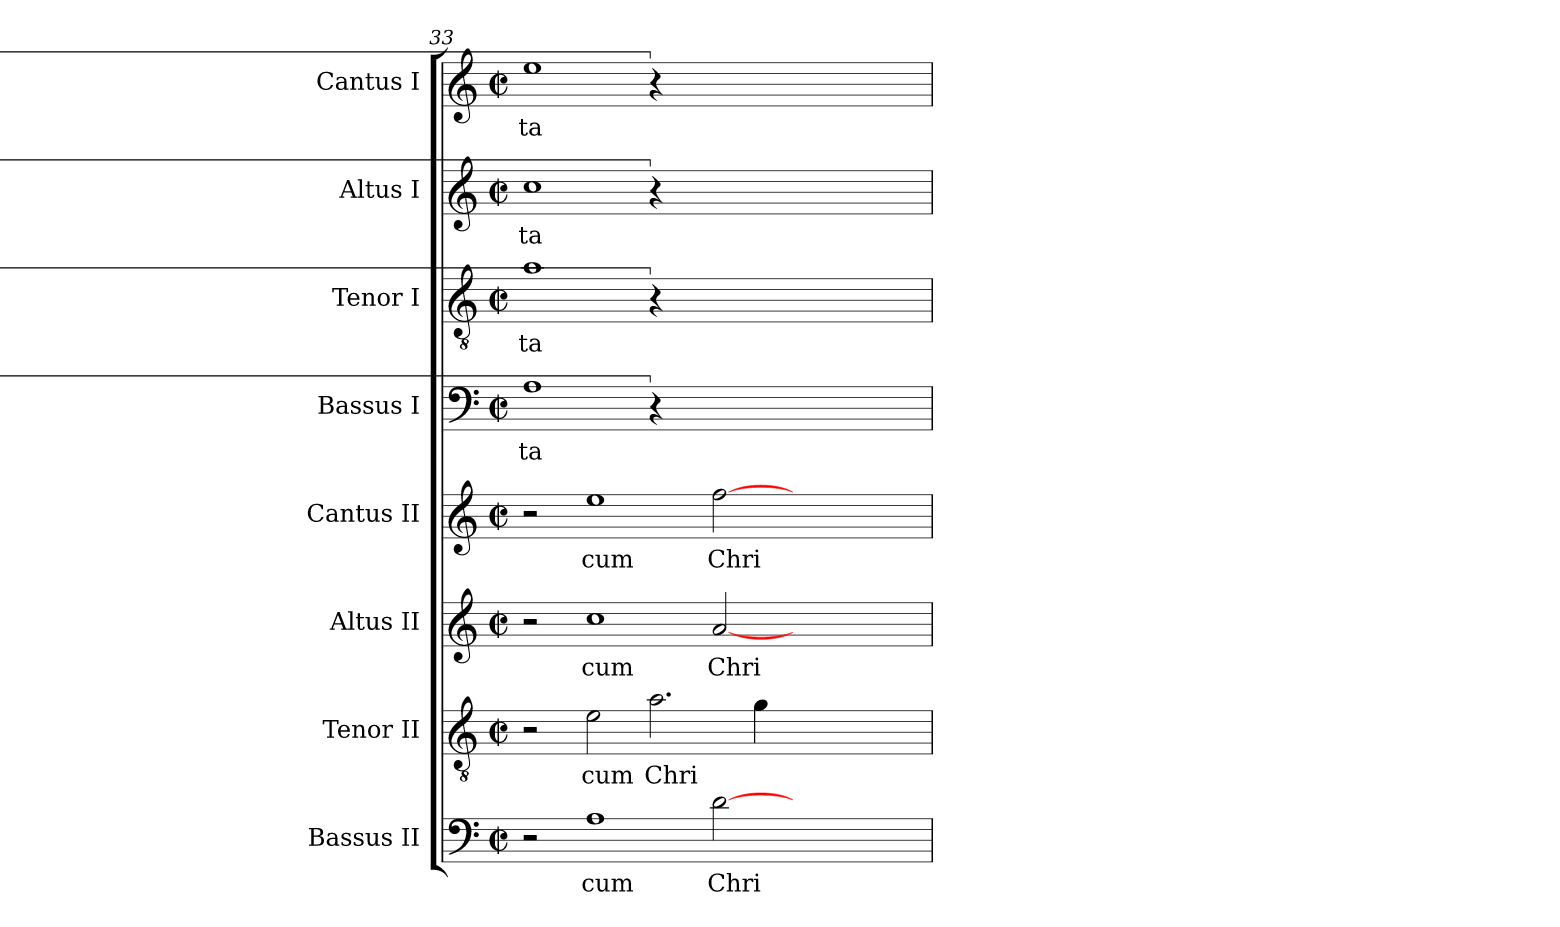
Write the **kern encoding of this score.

**kern	**text	**kern	**text	**kern	**text	**kern	**text	**kern	**text	**kern	**text	**kern	**text	**kern	**text
*part8	*part8	*part7	*part7	*part6	*part6	*part5	*part5	*part4	*part4	*part3	*part3	*part2	*part2	*part1	*part1
*staff8	*staff8	*staff7	*staff7	*staff6	*staff6	*staff5	*staff5	*staff4	*staff4	*staff3	*staff3	*staff2	*staff2	*staff1	*staff1
*I"Bassus II	*	*I"Tenor II	*	*I"Altus II	*	*I"Cantus II	*	*I"Bassus I	*	*I"Tenor I	*	*I"Altus I	*	*I"Cantus I	*
!!LO:LB:g=z
*clefF4	*	*clefGv2	*	*clefG2	*	*clefG2	*	*clefF4	*	*clefGv2	*	*clefG2	*	*clefG2	*
*M2/2	*	*M2/2	*	*M2/2	*	*M2/2	*	*M2/2	*	*M2/2	*	*M2/2	*	*M2/2	*
*met(c|)	*	*met(c|)	*	*met(c|)	*	*met(c|)	*	*met(c|)	*	*met(c|)	*	*met(c|)	*	*met(c|)	*
=33	=33	=33	=33	=33	=33	=33	=33	=33	=33	=33	=33	=33	=33	=33	=33
!	!	!	!	!	!	!	!	!	!LO:LY:b:cj	!	!LO:LY:b:cj	!	!LO:LY:b:cj	!	!LO:LY:b:cj
2r	.	2r	.	2r	.	2r	.	1A	ta	1a	ta	1cc	ta	1ee	ta
!	!LO:LY:b:cj	!	!LO:LY:b:cj	!	!LO:LY:b:cj	!	!LO:LY:b:cj	!	!	!	!	!	!	!	!
1A	cum	2e\	cum	1cc	cum	1ee	cum	.	.	.	.	.	.	.	.
!	!	!	!LO:LY:b	!	!	!	!	!LO:N:vis=1	!	!LO:N:vis=1	!	!LO:N:vis=1	!	!LO:N:vis=1	!
.	.	2.a\	Chri	.	.	.	.	4%9r	.	4%9r	.	4%9r	.	4%9r	.
!	!LO:LY:b	!	!	!	!LO:LY:b	!	!LO:LY:b	!	!	!	!	!	!	!	!
[>2d\	Chri	.	.	[<2a/	Chri	[>2ff\	Chri-	.	.	.	.	.	.	.	.
.	.	4g\	.	.	.	.	.	.	.	.	.	.	.	.	.
1ryy	.	1ryy	.	1ryy	.	1ryy	.	.	.	.	.	.	.	.	.
4ryy	.	4ryy	.	4ryy	.	4ryy	.	.	.	.	.	.	.	.	.
=	=	=	=	=	=	=	=	=	=	=	=	=	=	=	=
*-	*-	*-	*-	*-	*-	*-	*-	*-	*-	*-	*-	*-	*-	*-	*-
